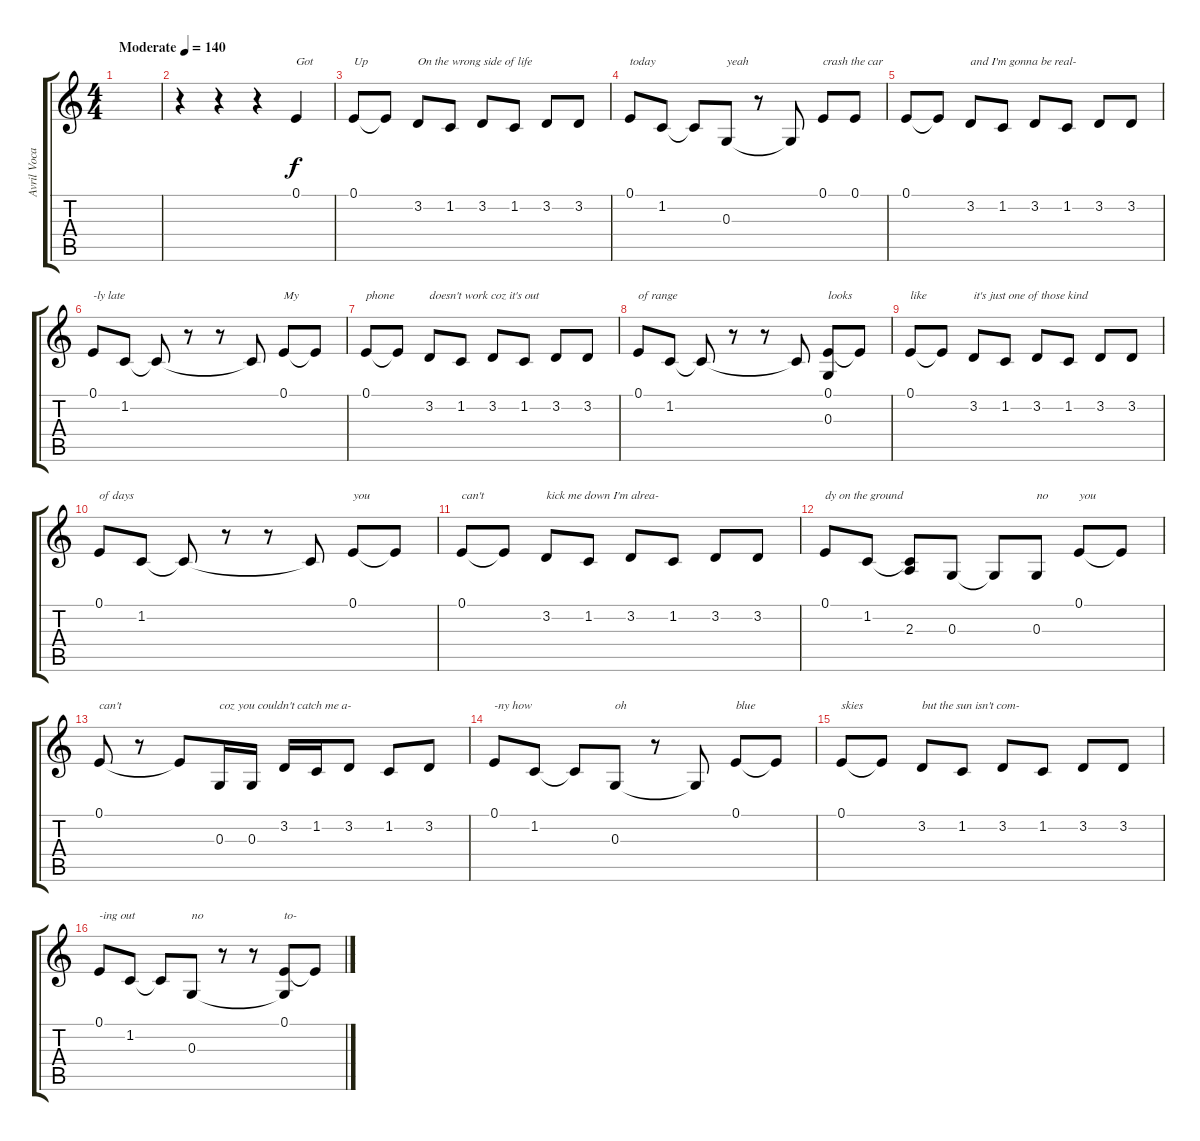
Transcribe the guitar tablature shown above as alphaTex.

\track ("Avril Vocals" "Avril Voca") {instrument clarinet}
\staff {score tabs}
\tuning (E4 B3 G3 D3 A2 E2) {hide}
\ts (4 4)
\tempo (140 "Moderate")
\clef g2
\ks c
|
r.4 r.4 r.4 0.1.4{txt "Got"} |
0.1.8{txt "Up"} 0.1{t}.8 3.2.8{txt "On the wrong side of life"} 1.2.8 3.2.8 1.2.8 3.2.8 3.2.8 |
0.1.8{txt "today"} 1.2.8 1.2{t}.8 0.3.8{txt "yeah"} r.8 0.3{t}.8 0.1.8{txt "crash the car"} 0.1.8 |
0.1.8 0.1{t}.8 3.2.8{txt "and I'm gonna be real-"} 1.2.8 3.2.8 1.2.8 3.2.8 3.2.8 |
0.1.8{txt "-ly late"} 1.2.8 1.2{t}.8 r.8 r.8 1.2{t}.8 0.1.8{txt "My"} 0.1{t}.8 |
0.1.8{txt "phone"} 0.1{t}.8 3.2.8{txt "doesn't work coz it's out"} 1.2.8 3.2.8 1.2.8 3.2.8 3.2.8 |
0.1.8{txt "of range"} 1.2.8 1.2{t}.8 r.8 r.8 1.2{t}.8 (0.1 0.3).8{txt "looks"} 0.1{t}.8 |
0.1.8{txt "like"} 0.1{t}.8 3.2.8{txt "it's just one of those kind"} 1.2.8 3.2.8 1.2.8 3.2.8 3.2.8 |
0.1.8{txt "of days"} 1.2.8 1.2{t}.8 r.8 r.8 1.2{t}.8 0.1.8{txt "you"} 0.1{t}.8 |
0.1.8{txt "can't"} 0.1{t}.8 3.2.8{txt "kick me down I'm alrea-"} 1.2.8 3.2.8 1.2.8 3.2.8 3.2.8 |
0.1.8{txt "dy on the ground"} 1.2.8 (1.2{t} 2.3).8 0.3.8 0.3{t}.8 0.3.8{txt "no"} 0.1.8{txt "you"} 0.1{t}.8 |
0.1.8{txt "can't"} r.8 0.1{t}.8 0.3.16{txt "coz you couldn't catch me a-"} 0.3.16 3.2.16 1.2.16 3.2.8 1.2.8 3.2.8 |
0.1.8{txt "-ny how"} 1.2.8 1.2{t}.8 0.3.8{txt "oh"} r.8 0.3{t}.8 0.1.8{txt "blue"} 0.1{t}.8 |
0.1.8{txt "skies"} 0.1{t}.8 3.2.8{txt "but the sun isn't com-"} 1.2.8 3.2.8 1.2.8 3.2.8 3.2.8 |
0.1.8{txt "-ing out"} 1.2.8 1.2{t}.8 0.3.8{txt "no"} r.8 r.8 (0.1 0.3{t}).8{txt "to-"} 0.1{t}.8
